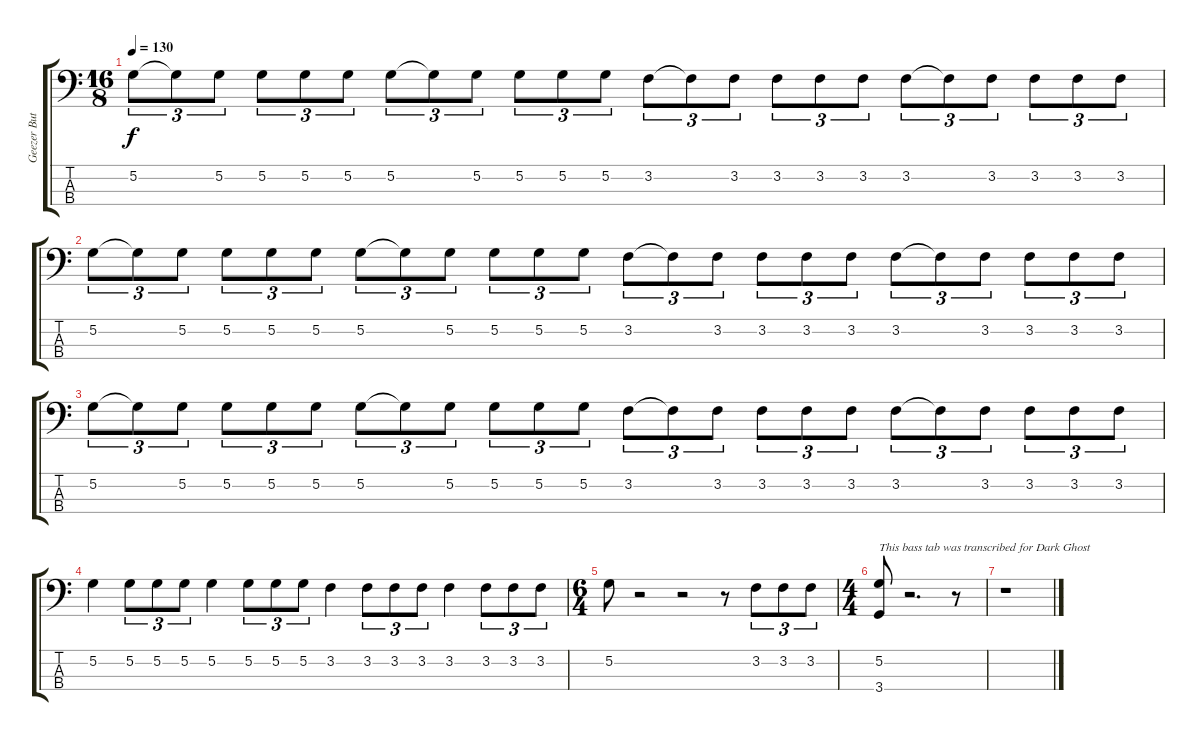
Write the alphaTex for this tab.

\track ("Geezer Butler" "Geezer But") {instrument slapbass2}
\staff {score tabs}
\tuning (G2 D2 A1 E1) {hide}
\ts (16 8)
\tempo 130
\clef f4
\ks c
5.2.8{tu (3 2) dy f} 5.2{t}.8{tu (3 2)} 5.2.8{tu (3 2)} 5.2.8{tu (3 2)} 5.2.8{tu (3 2)} 5.2.8{tu (3 2)} 5.2.8{tu (3 2)} 5.2{t}.8{tu (3 2)} 5.2.8{tu (3 2)} 5.2.8{tu (3 2)} 5.2.8{tu (3 2)} 5.2.8{tu (3 2)} 3.2.8{tu (3 2)} 3.2{t}.8{tu (3 2)} 3.2.8{tu (3 2)} 3.2.8{tu (3 2)} 3.2.8{tu (3 2)} 3.2.8{tu (3 2)} 3.2.8{tu (3 2)} 3.2{t}.8{tu (3 2)} 3.2.8{tu (3 2)} 3.2.8{tu (3 2)} 3.2.8{tu (3 2)} 3.2.8{tu (3 2)} |
5.2.8{tu (3 2)} 5.2{t}.8{tu (3 2)} 5.2.8{tu (3 2)} 5.2.8{tu (3 2)} 5.2.8{tu (3 2)} 5.2.8{tu (3 2)} 5.2.8{tu (3 2)} 5.2{t}.8{tu (3 2)} 5.2.8{tu (3 2)} 5.2.8{tu (3 2)} 5.2.8{tu (3 2)} 5.2.8{tu (3 2)} 3.2.8{tu (3 2)} 3.2{t}.8{tu (3 2)} 3.2.8{tu (3 2)} 3.2.8{tu (3 2)} 3.2.8{tu (3 2)} 3.2.8{tu (3 2)} 3.2.8{tu (3 2)} 3.2{t}.8{tu (3 2)} 3.2.8{tu (3 2)} 3.2.8{tu (3 2)} 3.2.8{tu (3 2)} 3.2.8{tu (3 2)} |
5.2.8{tu (3 2)} 5.2{t}.8{tu (3 2)} 5.2.8{tu (3 2)} 5.2.8{tu (3 2)} 5.2.8{tu (3 2)} 5.2.8{tu (3 2)} 5.2.8{tu (3 2)} 5.2{t}.8{tu (3 2)} 5.2.8{tu (3 2)} 5.2.8{tu (3 2)} 5.2.8{tu (3 2)} 5.2.8{tu (3 2)} 3.2.8{tu (3 2)} 3.2{t}.8{tu (3 2)} 3.2.8{tu (3 2)} 3.2.8{tu (3 2)} 3.2.8{tu (3 2)} 3.2.8{tu (3 2)} 3.2.8{tu (3 2)} 3.2{t}.8{tu (3 2)} 3.2.8{tu (3 2)} 3.2.8{tu (3 2)} 3.2.8{tu (3 2)} 3.2.8{tu (3 2)} |
5.2.4 5.2.8{tu (3 2)} 5.2.8{tu (3 2)} 5.2.8{tu (3 2)} 5.2.4 5.2.8{tu (3 2)} 5.2.8{tu (3 2)} 5.2.8{tu (3 2)} 3.2.4 3.2.8{tu (3 2)} 3.2.8{tu (3 2)} 3.2.8{tu (3 2)} 3.2.4 3.2.8{tu (3 2)} 3.2.8{tu (3 2)} 3.2.8{tu (3 2)} |
\ts (6 4)
5.2.8 r.2 r.2 r.8 3.2.8{tu (3 2)} 3.2.8{tu (3 2)} 3.2.8{tu (3 2)} |
\ts (4 4)
(5.2 3.4).8{txt "This bass tab was transcribed for Dark Ghost"} r.2{d} r.8 |
r.1
